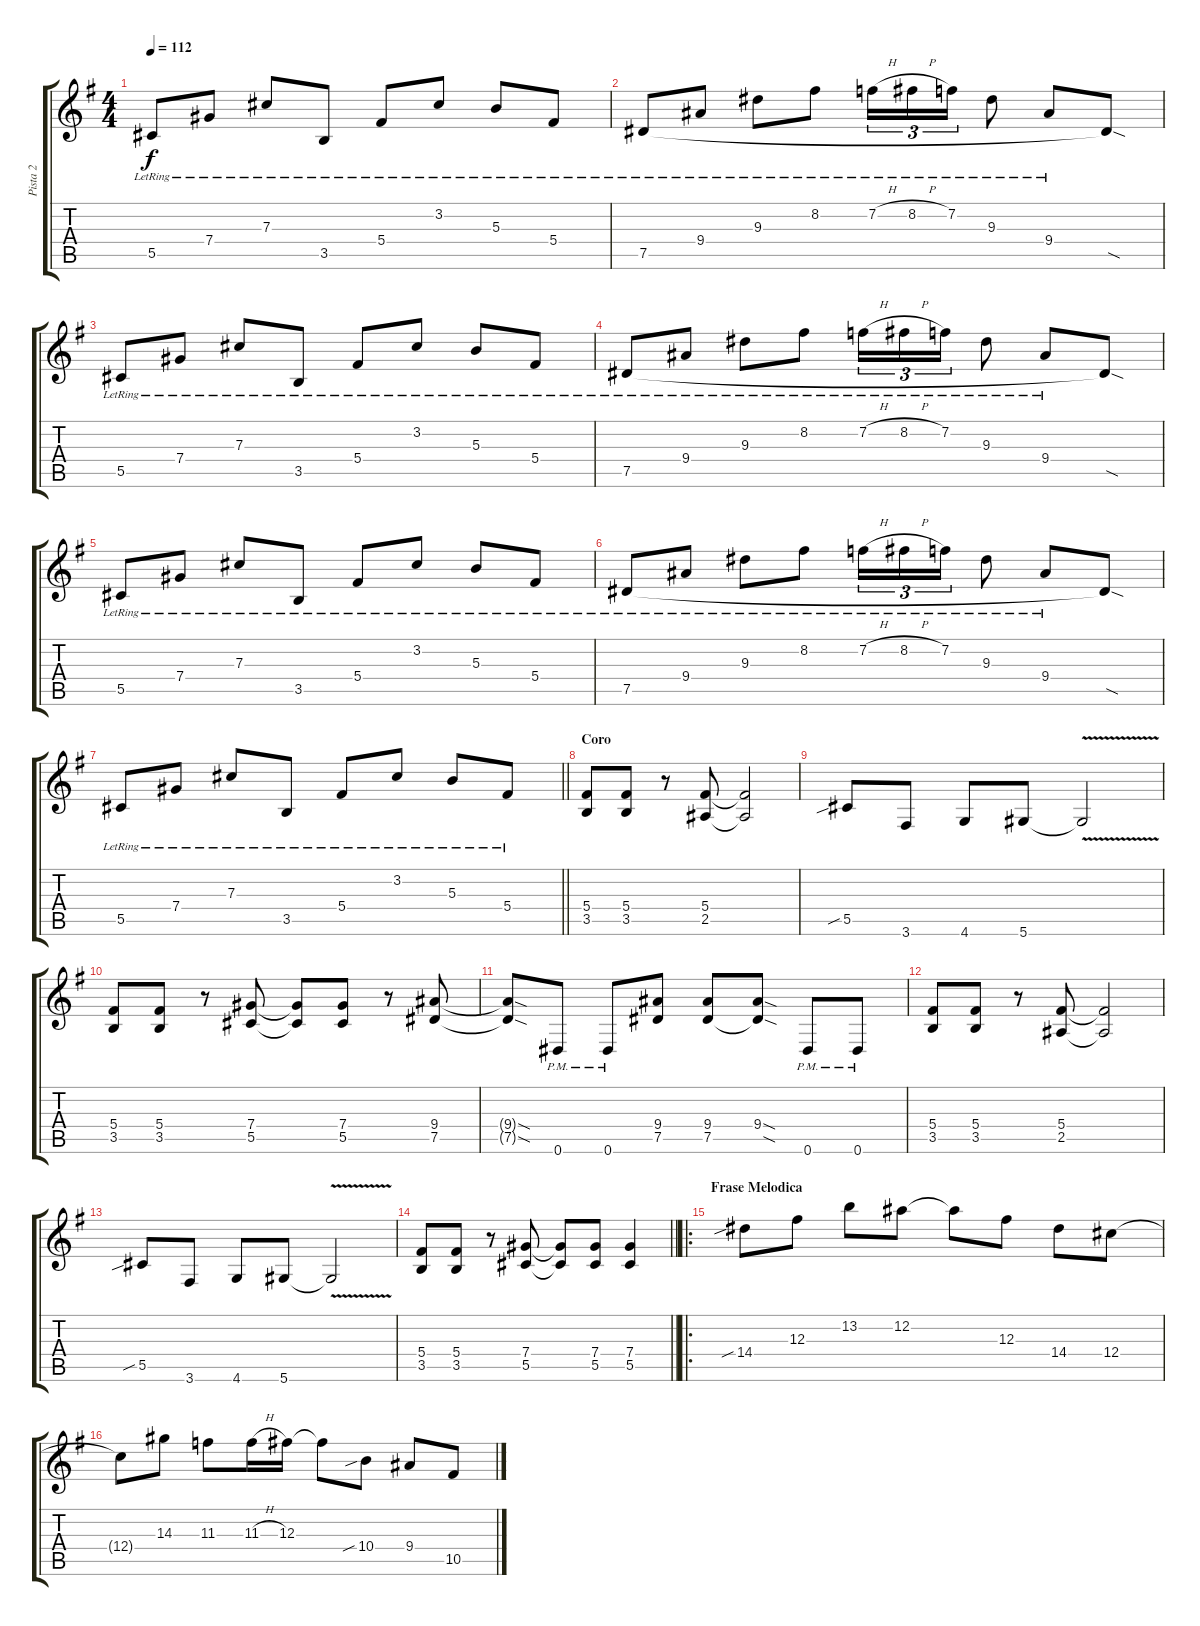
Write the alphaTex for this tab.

\track ("Pista 2" "Pista 2") {instrument distortionguitar}
\staff {score tabs}
\tuning (Eb4 Bb3 Gb3 Db3 Ab2 Eb2) {hide}
\ts (4 4)
\tempo 112
\clef g2
\ks g
5.5{lr}.8{dy f} 7.4{lr}.8 7.3{lr}.8 3.5{lr}.8 5.4{lr}.8 3.2{lr}.8 5.3{lr}.8 5.4{lr}.8 |
7.5{lr}.8{instrument acousticguitarsteel} 9.4{lr}.8 9.3{lr}.8 8.2{lr}.8 7.2{h lr}.16{tu (3 2)} 8.2{h lr}.16{tu (3 2)} 7.2{lr}.16{tu (3 2)} 9.3{lr}.8 9.4{lr}.8 7.5{sod t}.8 |
5.5{lr}.8 7.4{lr}.8 7.3{lr}.8 3.5{lr}.8 5.4{lr}.8 3.2{lr}.8 5.3{lr}.8 5.4{lr}.8 |
7.5{lr}.8{instrument acousticguitarsteel} 9.4{lr}.8 9.3{lr}.8 8.2{lr}.8 7.2{h lr}.16{tu (3 2)} 8.2{h lr}.16{tu (3 2)} 7.2{lr}.16{tu (3 2)} 9.3{lr}.8 9.4{lr}.8 7.5{sod t}.8 |
5.5{lr}.8 7.4{lr}.8 7.3{lr}.8 3.5{lr}.8 5.4{lr}.8 3.2{lr}.8 5.3{lr}.8 5.4{lr}.8 |
7.5{lr}.8{instrument acousticguitarsteel} 9.4{lr}.8 9.3{lr}.8 8.2{lr}.8 7.2{h lr}.16{tu (3 2)} 8.2{h lr}.16{tu (3 2)} 7.2{lr}.16{tu (3 2)} 9.3{lr}.8 9.4{lr}.8 7.5{sod t}.8 |
\barLineRight lightlight
5.5{lr}.8 7.4{lr}.8 7.3{lr}.8 3.5{lr}.8 5.4{lr}.8 3.2{lr}.8 5.3{lr}.8 5.4{lr}.8 |
\section ("" "Coro")
(5.4 3.5).8{instrument distortionguitar} (5.4 3.5).8 r.8 (5.4 2.5).8 (5.4{t} 2.5{t}).2 |
5.5{sib}.8 3.6.8 4.6.8 5.6.8 5.6{v t}.2 |
(5.4 3.5).8 (5.4 3.5).8 r.8 (7.4 5.5).8 (7.4{t} 5.5{t}).8 (7.4 5.5).8 r.8 (9.4 7.5).8 |
(9.4{sod t} 7.5{sod t}).8 0.6{pm}.8 0.6{pm}.8 (9.4 7.5).8 (9.4 7.5).8 (9.4{sod} 7.5{sod t}).8 0.6{pm}.8 0.6{pm}.8 |
(5.4 3.5).8 (5.4 3.5).8 r.8 (5.4 2.5).8 (5.4{t} 2.5{t}).2 |
5.5{sib}.8 3.6.8 4.6.8 5.6.8 5.6{v t}.2 |
\barLineRight lightlight
(5.4 3.5).8 (5.4 3.5).8 r.8 (7.4 5.5).8 (7.4{t} 5.5{t}).8 (7.4 5.5).8 (7.4 5.5).4 |
\ro
\section ("" "Frase Melodica")
14.4{sib}.8 12.3.8 13.2.8 12.2.8 12.2{t}.8 12.3.8 14.4.8 12.4.8 |
12.4{t}.8 14.3.8 11.3.8 11.3{h}.16 12.3.16 12.3{t}.8 10.4{sib}.8 9.4.8 10.5.8
